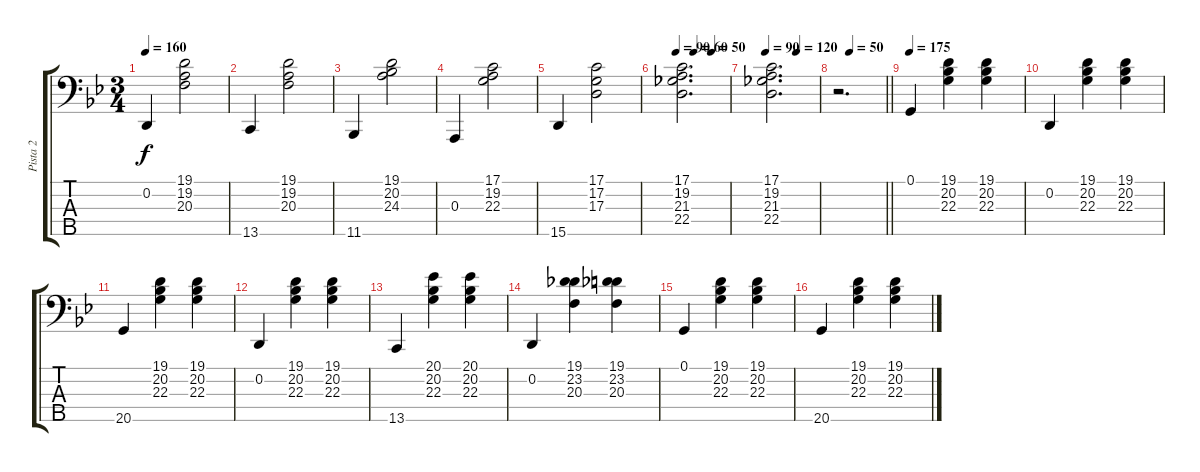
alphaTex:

\track ("Pista 2" "Pista 2") {instrument acousticgrandpiano}
\staff {score tabs}
\tuning (G2 D2 A1 E1 B0) {hide}
\ts (3 4)
\tempo 160
\clef f4
\ks bb
0.2.4{dy f} (19.1 19.2 20.3).2 |
13.5.4 (19.1 19.2 20.3).2 |
11.5.4 (19.1 20.2 24.3).2 |
0.3.4 (17.1 19.2 22.3).2 |
15.5.4 (17.1 17.2 17.3).2 |
\tempo 90
\tempo (60 0.3333333333333333)
\tempo (50 0.6666666666666666)
(17.1 19.2 21.3 22.4).2{d} |
\tempo 90
\tempo (120 0.5833333333333334)
(17.1 19.2 21.3 22.4).2{d} |
\tempo (50 0.25)
\barLineRight lightlight
r.2{d} |
\tempo 175
0.1.4 (19.1 20.2 22.3).4 (19.1 20.2 22.3).4 |
0.2.4 (19.1 20.2 22.3).4 (19.1 20.2 22.3).4 |
20.5.4 (19.1 20.2 22.3).4 (19.1 20.2 22.3).4 |
0.2.4 (19.1 20.2 22.3).4 (19.1 20.2 22.3).4 |
13.5.4 (20.1 20.2 22.3).4 (20.1 20.2 22.3).4 |
0.2.4 (19.1 23.2 20.3).4 (19.1 23.2 20.3).4 |
0.1.4 (19.1 20.2 22.3).4 (19.1 20.2 22.3).4 |
20.5.4 (19.1 20.2 22.3).4 (19.1 20.2 22.3).4
